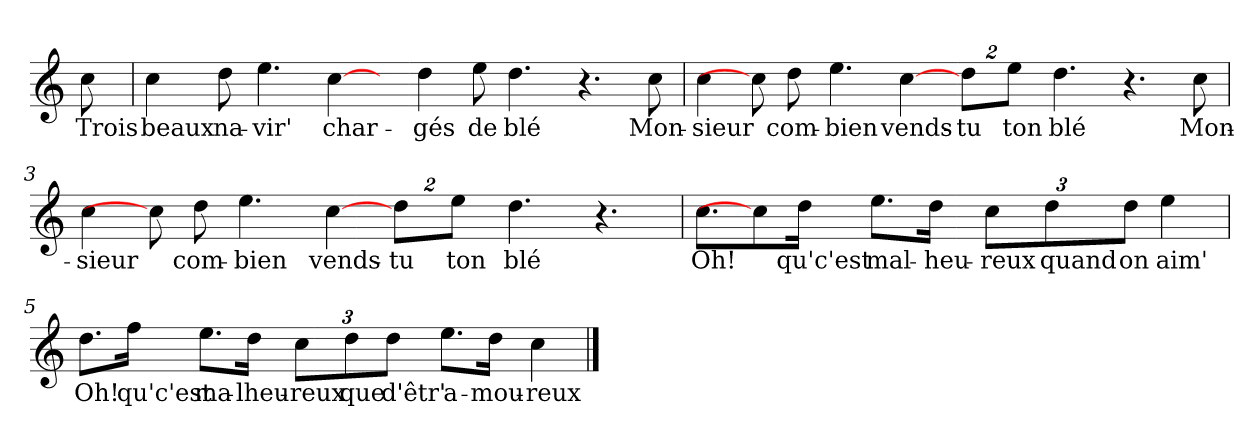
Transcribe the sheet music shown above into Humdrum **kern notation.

**kern	**text
*part1	*part1
*staff1	*staff1
*clefG2	*
*k[]	*
*C:	*
=	=
!	!LO:LY:b
8cc\	Trois
=1	=1
!	!LO:LY:b
4cc\	beaux
!	!LO:LY:b
8dd\	na-
!	!LO:LY:b
4.ee\	-vir'
!	!LO:LY:b
[4cc\	char-
8ryy	.
!	!LO:LY:b
4dd\	-gés
!	!LO:LY:b
8ee\	de
!	!LO:LY:b
4.dd\	blé
4.r	.
!	!LO:LY:b
8cc\	Mon-
=2	=2
!	!LO:LY:b
4cc\	-sieur
8cc\]	.
!	!LO:LY:b
8dd\	com-
!	!LO:LY:b
4.ee\	-bien
!	!LO:LY:b
[4cc\	vends-
!	!LO:LY:b
16%3dd\L	-tu
!	!LO:LY:b
16%3ee\J	ton
!	!LO:LY:b
4.dd\	blé
4.r	.
!	!LO:LY:b
8cc\	Mon-
!!LO:LB:g=z
=3	=3
!	!LO:LY:b
4cc\	-sieur
8cc\]	.
!	!LO:LY:b
8dd\	com-
!	!LO:LY:b
4.ee\	-bien
!	!LO:LY:b
[4cc\	vends-
!	!LO:LY:b
16%3dd\L	-tu
!	!LO:LY:b
16%3ee\J	ton
!	!LO:LY:b
4.dd\	blé
4.r	.
=4	=4
!	!LO:LY:b
8.cc\L	Oh!
8cc\]	.
!	!LO:LY:b
16dd\Jk	qu'c'est
!	!LO:LY:b
8.ee\L	mal-
!	!LO:LY:b
16dd\Jk	-heu-
!	!LO:LY:b
12cc\L	-reux
!	!LO:LY:b
12dd\	quand
!	!LO:LY:b
12dd\J	on
!	!LO:LY:b
4ee\	aim'
!!LO:LB:g=z
=5	=5
!	!LO:LY:b
8.dd\L	Oh!
!	!LO:LY:b
16ff\Jk	qu'c'est
!	!LO:LY:b
8.ee\L	ma-
!	!LO:LY:b
16dd\Jk	-lheu-
!	!LO:LY:b
12cc\L	-reux
!	!LO:LY:b
12dd\	que
!	!LO:LY:b
12dd\J	d'êtr'
!	!LO:LY:b
8.ee\L	a-
!	!LO:LY:b
16dd\Jk	-mou-
!	!LO:LY:b
4cc\	-reux
==	==
*-	*-
